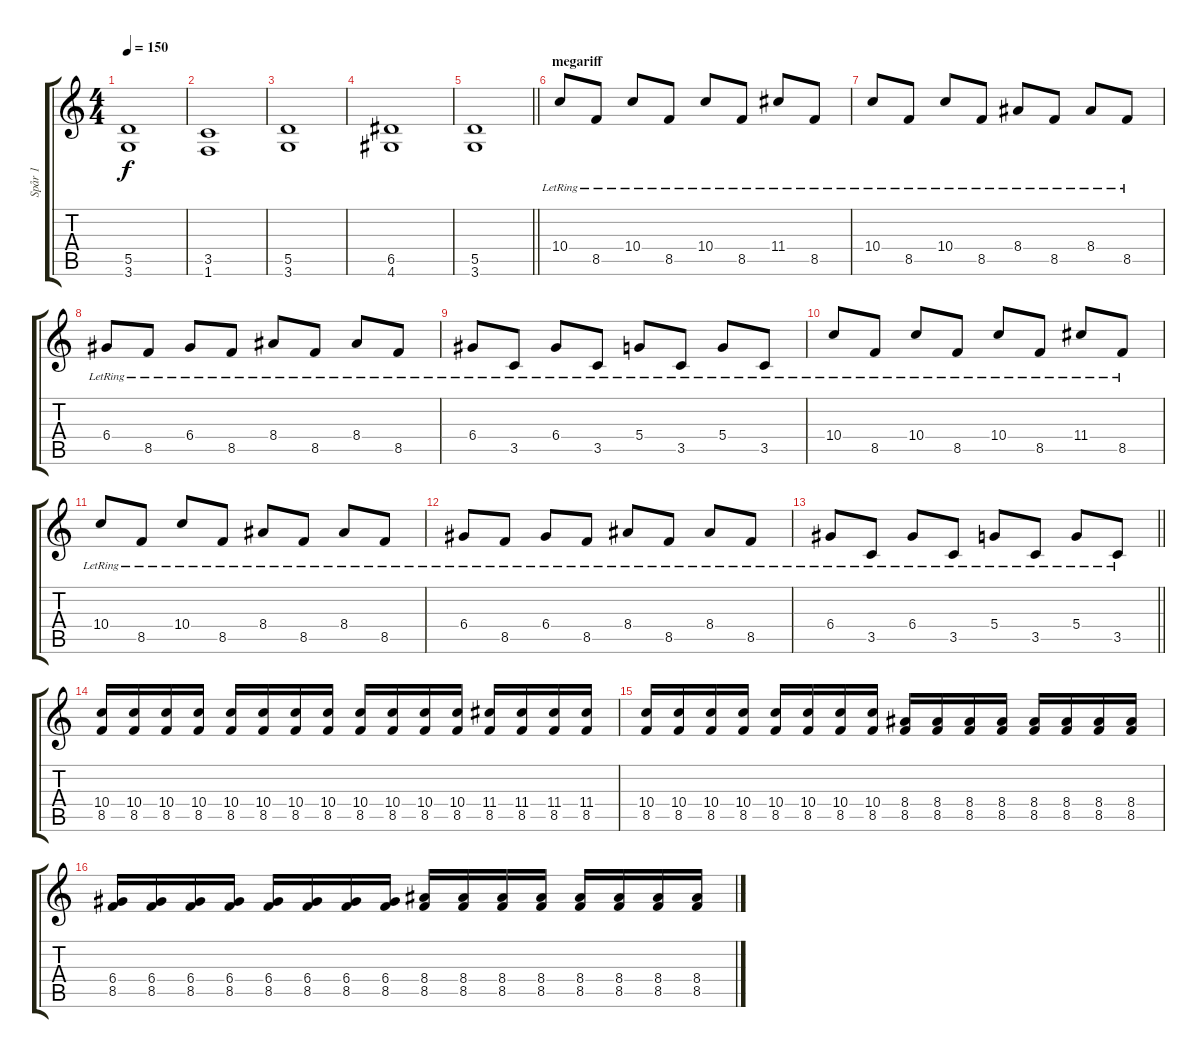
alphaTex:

\track ("Spår 1" "Spår 1") {instrument distortionguitar}
\staff {score tabs}
\tuning (E4 B3 G3 D3 A2 E2) {hide}
\ts (4 4)
\tempo 150
\clef g2
\ks c
(5.5 3.6).1{dy f} |
(3.5 1.6).1 |
(5.5 3.6).1 |
(6.5 4.6).1 |
\barLineRight lightlight
(5.5 3.6).1 |
\section ("" "megariff")
10.4{lr}.8 8.5{lr}.8 10.4{lr}.8 8.5{lr}.8 10.4{lr}.8 8.5{lr}.8 11.4{lr}.8 8.5{lr}.8 |
10.4{lr}.8 8.5{lr}.8 10.4{lr}.8 8.5{lr}.8 8.4{lr}.8 8.5{lr}.8 8.4{lr}.8 8.5{lr}.8 |
6.4{lr}.8 8.5{lr}.8 6.4{lr}.8 8.5{lr}.8 8.4{lr}.8 8.5{lr}.8 8.4{lr}.8 8.5{lr}.8 |
6.4{lr}.8 3.5{lr}.8 6.4{lr}.8 3.5{lr}.8 5.4{lr}.8 3.5{lr}.8 5.4{lr}.8 3.5{lr}.8 |
10.4{lr}.8 8.5{lr}.8 10.4{lr}.8 8.5{lr}.8 10.4{lr}.8 8.5{lr}.8 11.4{lr}.8 8.5{lr}.8 |
10.4{lr}.8 8.5{lr}.8 10.4{lr}.8 8.5{lr}.8 8.4{lr}.8 8.5{lr}.8 8.4{lr}.8 8.5{lr}.8 |
6.4{lr}.8 8.5{lr}.8 6.4{lr}.8 8.5{lr}.8 8.4{lr}.8 8.5{lr}.8 8.4{lr}.8 8.5{lr}.8 |
\barLineRight lightlight
6.4{lr}.8 3.5{lr}.8 6.4{lr}.8 3.5{lr}.8 5.4{lr}.8 3.5{lr}.8 5.4{lr}.8 3.5{lr}.8 |
(10.4 8.5).16 (10.4 8.5).16 (10.4 8.5).16 (10.4 8.5).16 (10.4 8.5).16 (10.4 8.5).16 (10.4 8.5).16 (10.4 8.5).16 (10.4 8.5).16 (10.4 8.5).16 (10.4 8.5).16 (10.4 8.5).16 (11.4 8.5).16 (11.4 8.5).16 (11.4 8.5).16 (11.4 8.5).16 |
(10.4 8.5).16 (10.4 8.5).16 (10.4 8.5).16 (10.4 8.5).16 (10.4 8.5).16 (10.4 8.5).16 (10.4 8.5).16 (10.4 8.5).16 (8.4 8.5).16 (8.4 8.5).16 (8.4 8.5).16 (8.4 8.5).16 (8.4 8.5).16 (8.4 8.5).16 (8.4 8.5).16 (8.4 8.5).16 |
(6.4 8.5).16 (6.4 8.5).16 (6.4 8.5).16 (6.4 8.5).16 (6.4 8.5).16 (6.4 8.5).16 (6.4 8.5).16 (6.4 8.5).16 (8.4 8.5).16 (8.4 8.5).16 (8.4 8.5).16 (8.4 8.5).16 (8.4 8.5).16 (8.4 8.5).16 (8.4 8.5).16 (8.4 8.5).16
